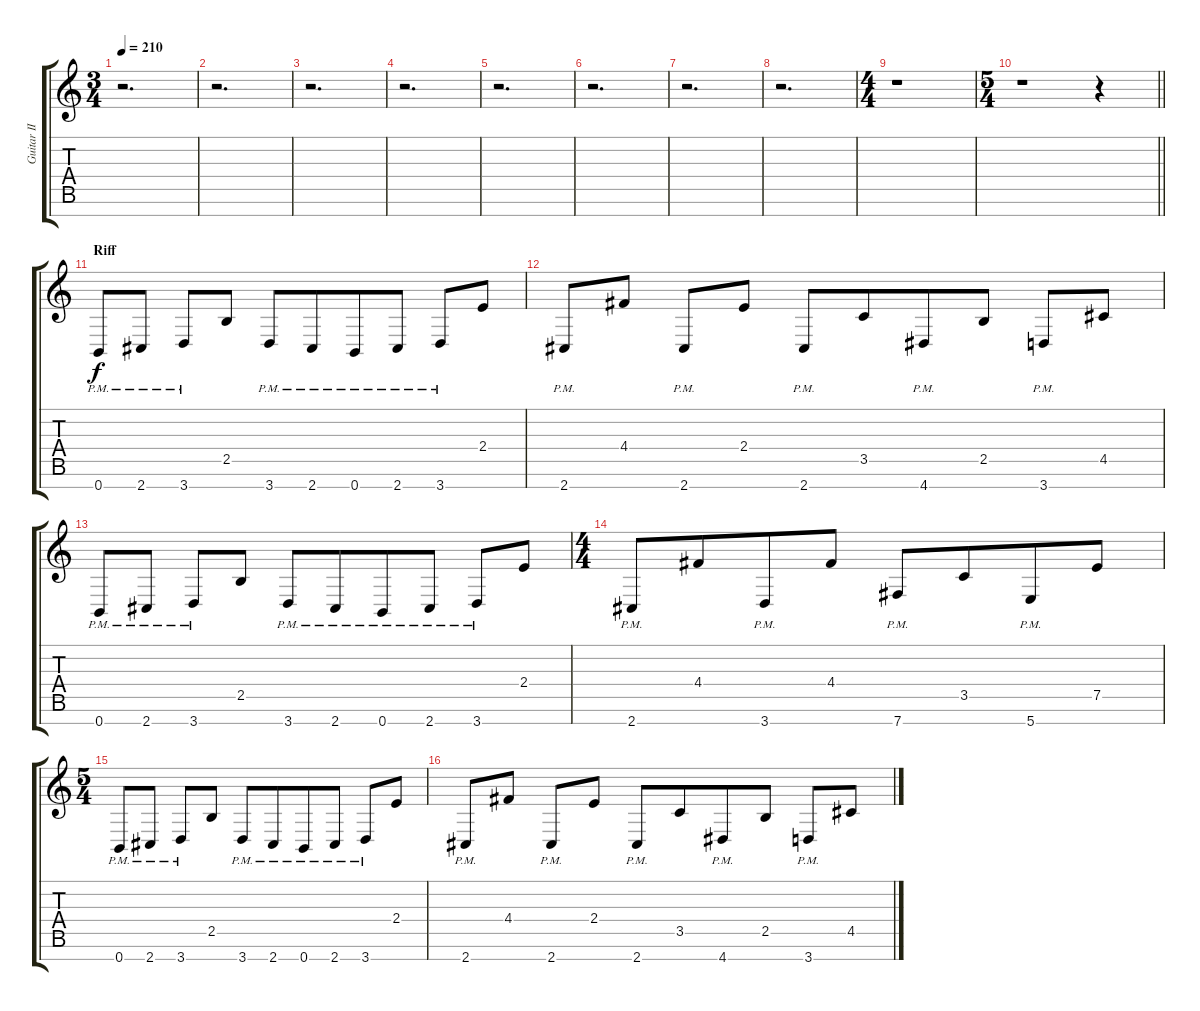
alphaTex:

\track ("Guitar II" "Guitar II") {instrument distortionguitar}
\staff {score tabs}
\tuning (E4 B3 G3 D3 A2 E2 B1) {hide}
\ts (3 4)
\tempo 210
\clef g2
\ks c
r.2{d dy f} |
r.2{d} |
r.2{d} |
r.2{d} |
r.2{d} |
r.2{d} |
r.2{d} |
r.2{d} |
\ts (4 4)
r.1 |
\ts (5 4)
\barLineRight lightlight
r.1 r.4 |
\section ("" "Riff")
0.7{pm}.8 2.7{pm}.8 3.7{pm}.8 2.5.8 3.7{pm}.8 2.7{pm}.8{beam merge} 0.7{pm}.8 2.7{pm}.8 3.7{pm}.8 2.4.8 |
2.7{pm}.8 4.4.8 2.7{pm}.8 2.4.8 2.7{pm}.8 3.5.8{beam merge} 4.7{pm}.8 2.5.8 3.7{pm}.8 4.5.8 |
0.7{pm}.8 2.7{pm}.8 3.7{pm}.8 2.5.8 3.7{pm}.8 2.7{pm}.8{beam merge} 0.7{pm}.8 2.7{pm}.8 3.7{pm}.8 2.4.8 |
\ts (4 4)
2.7{pm}.8 4.4.8{beam merge} 3.7{pm}.8 4.4.8 7.7{pm}.8 3.5.8{beam merge} 5.7{pm}.8 7.5.8 |
\ts (5 4)
0.7{pm}.8 2.7{pm}.8 3.7{pm}.8 2.5.8 3.7{pm}.8 2.7{pm}.8{beam merge} 0.7{pm}.8 2.7{pm}.8 3.7{pm}.8 2.4.8 |
2.7{pm}.8 4.4.8 2.7{pm}.8 2.4.8 2.7{pm}.8 3.5.8{beam merge} 4.7{pm}.8 2.5.8 3.7{pm}.8 4.5.8
